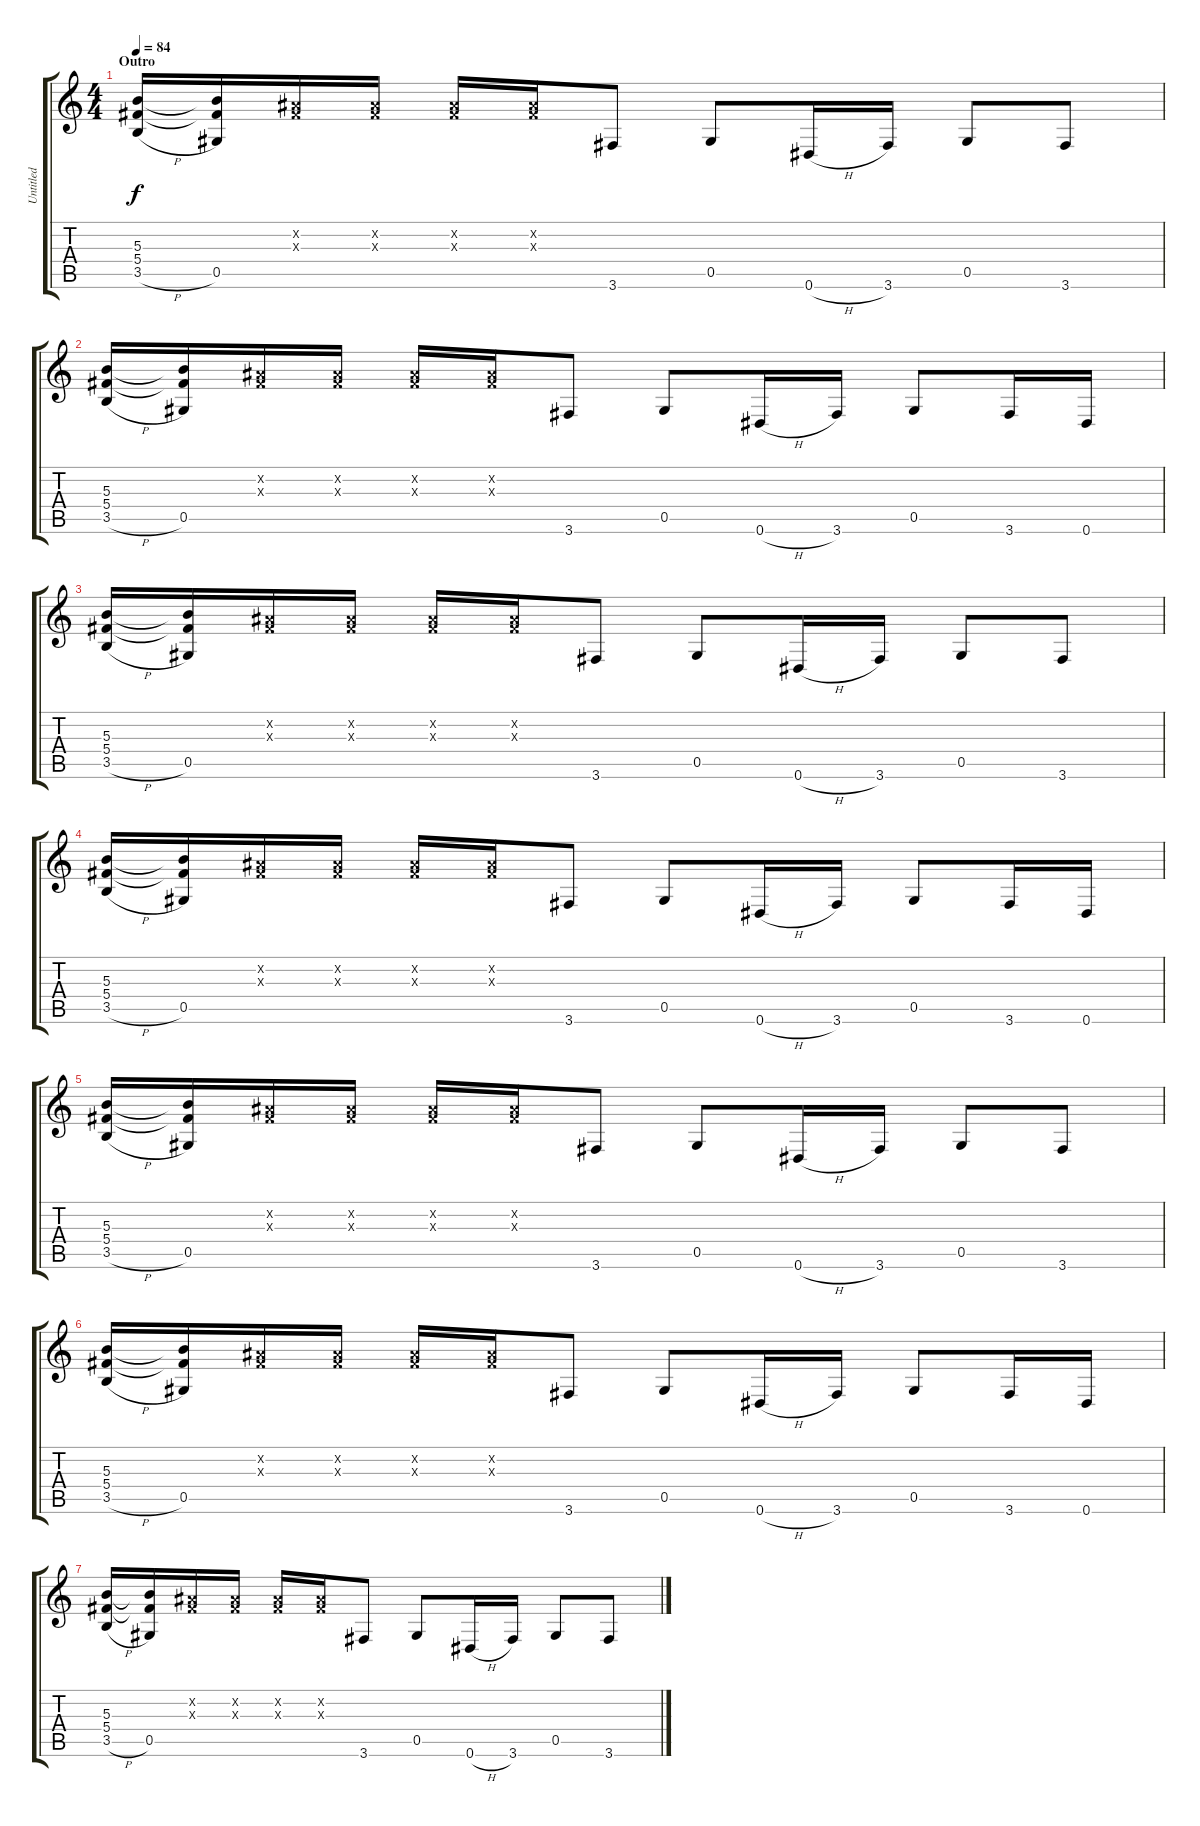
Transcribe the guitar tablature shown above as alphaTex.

\track ("Untitled" "Untitled") {instrument distortionguitar}
\staff {score tabs}
\tuning (Eb4 Bb3 Gb3 Db3 Ab2 Eb2) {hide}
\ts (4 4)
\section ("" "Outro")
\tempo 84
\clef g2
\ks c
(5.3 5.4 3.5{h}).16{dy f} (5.3{t} 5.4{t} 0.5).16 (0.2{x} 0.3{x}).16 (0.2{x} 0.3{x}).16 (0.2{x} 0.3{x}).16 (0.2{x} 0.3{x}).16 3.6.8 0.5.8 0.6{h}.16 3.6.16 0.5.8 3.6.8 |
(5.3 5.4 3.5{h}).16 (5.3{t} 5.4{t} 0.5).16 (0.2{x} 0.3{x}).16 (0.2{x} 0.3{x}).16 (0.2{x} 0.3{x}).16 (0.2{x} 0.3{x}).16 3.6.8 0.5.8 0.6{h}.16 3.6.16 0.5.8 3.6.16 0.6.16 |
(5.3 5.4 3.5{h}).16 (5.3{t} 5.4{t} 0.5).16 (0.2{x} 0.3{x}).16 (0.2{x} 0.3{x}).16 (0.2{x} 0.3{x}).16 (0.2{x} 0.3{x}).16 3.6.8 0.5.8 0.6{h}.16 3.6.16 0.5.8 3.6.8 |
(5.3 5.4 3.5{h}).16 (5.3{t} 5.4{t} 0.5).16 (0.2{x} 0.3{x}).16 (0.2{x} 0.3{x}).16 (0.2{x} 0.3{x}).16 (0.2{x} 0.3{x}).16 3.6.8 0.5.8 0.6{h}.16 3.6.16 0.5.8 3.6.16 0.6.16 |
(5.3 5.4 3.5{h}).16 (5.3{t} 5.4{t} 0.5).16 (0.2{x} 0.3{x}).16 (0.2{x} 0.3{x}).16 (0.2{x} 0.3{x}).16 (0.2{x} 0.3{x}).16 3.6.8 0.5.8 0.6{h}.16 3.6.16 0.5.8 3.6.8 |
(5.3 5.4 3.5{h}).16 (5.3{t} 5.4{t} 0.5).16 (0.2{x} 0.3{x}).16 (0.2{x} 0.3{x}).16 (0.2{x} 0.3{x}).16 (0.2{x} 0.3{x}).16 3.6.8 0.5.8 0.6{h}.16 3.6.16 0.5.8 3.6.16 0.6.16 |
(5.3 5.4 3.5{h}).16 (5.3{t} 5.4{t} 0.5).16 (0.2{x} 0.3{x}).16 (0.2{x} 0.3{x}).16 (0.2{x} 0.3{x}).16 (0.2{x} 0.3{x}).16 3.6.8 0.5.8 0.6{h}.16 3.6.16 0.5.8 3.6.8
